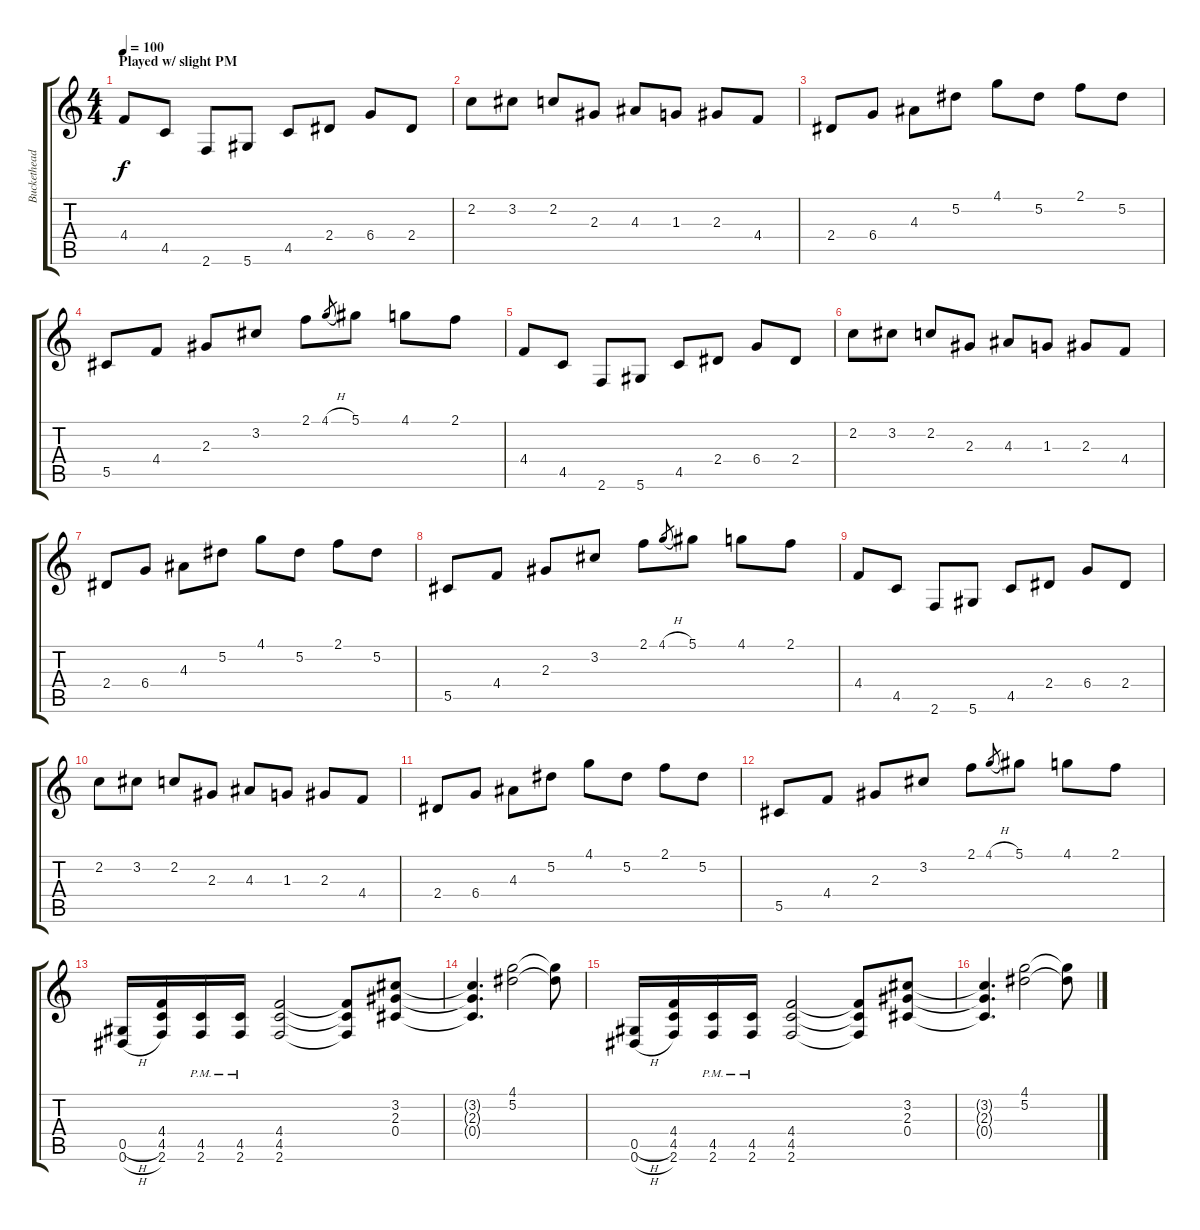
\track ("Buckethead Rhythm" "Buckethead") {instrument distortionguitar}
\staff {score tabs}
\tuning (Eb4 Bb3 Gb3 Db3 Ab2 Eb2) {hide}
\ts (4 4)
\section ("" "Played w/ slight PM")
\tempo 100
\clef g2
\ks c
4.4.8{dy f} 4.5.8 2.6.8 5.6.8 4.5.8 2.4.8 6.4.8 2.4.8 |
2.2.8 3.2.8 2.2.8 2.3.8 4.3.8 1.3.8 2.3.8 4.4.8 |
2.4.8 6.4.8 4.3.8 5.2.8 4.1.8 5.2.8 2.1.8 5.2.8 |
5.5.8 4.4.8 2.3.8 3.2.8 2.1.8 4.1{h}.8{gr} 5.1.8 4.1.8 2.1.8 |
4.4.8 4.5.8 2.6.8 5.6.8 4.5.8 2.4.8 6.4.8 2.4.8 |
2.2.8 3.2.8 2.2.8 2.3.8 4.3.8 1.3.8 2.3.8 4.4.8 |
2.4.8 6.4.8 4.3.8 5.2.8 4.1.8 5.2.8 2.1.8 5.2.8 |
5.5.8 4.4.8 2.3.8 3.2.8 2.1.8 4.1{h}.8{gr} 5.1.8 4.1.8 2.1.8 |
4.4.8 4.5.8 2.6.8 5.6.8 4.5.8 2.4.8 6.4.8 2.4.8 |
2.2.8 3.2.8 2.2.8 2.3.8 4.3.8 1.3.8 2.3.8 4.4.8 |
2.4.8 6.4.8 4.3.8 5.2.8 4.1.8 5.2.8 2.1.8 5.2.8 |
5.5.8 4.4.8 2.3.8 3.2.8 2.1.8 4.1{h}.8{gr} 5.1.8 4.1.8 2.1.8 |
(0.5{h} 0.6{h}).16 (4.4 4.5 2.6).16 (4.5{pm} 2.6{pm}).16 (4.5{pm} 2.6{pm}).16 (4.4 4.5 2.6).2 (4.4{t} 4.5{t} 2.6{t}).8 (3.2 2.3 0.4).8 |
(3.2{t} 2.3{t} 0.4{t}).4{d} (4.1 5.2).2 (4.1{t} 5.2{t}).8 |
(0.5{h} 0.6{h}).16 (4.4 4.5 2.6).16 (4.5{pm} 2.6{pm}).16 (4.5{pm} 2.6{pm}).16 (4.4 4.5 2.6).2 (4.4{t} 4.5{t} 2.6{t}).8 (3.2 2.3 0.4).8 |
(3.2{t} 2.3{t} 0.4{t}).4{d} (4.1 5.2).2 (4.1{t} 5.2{t}).8
